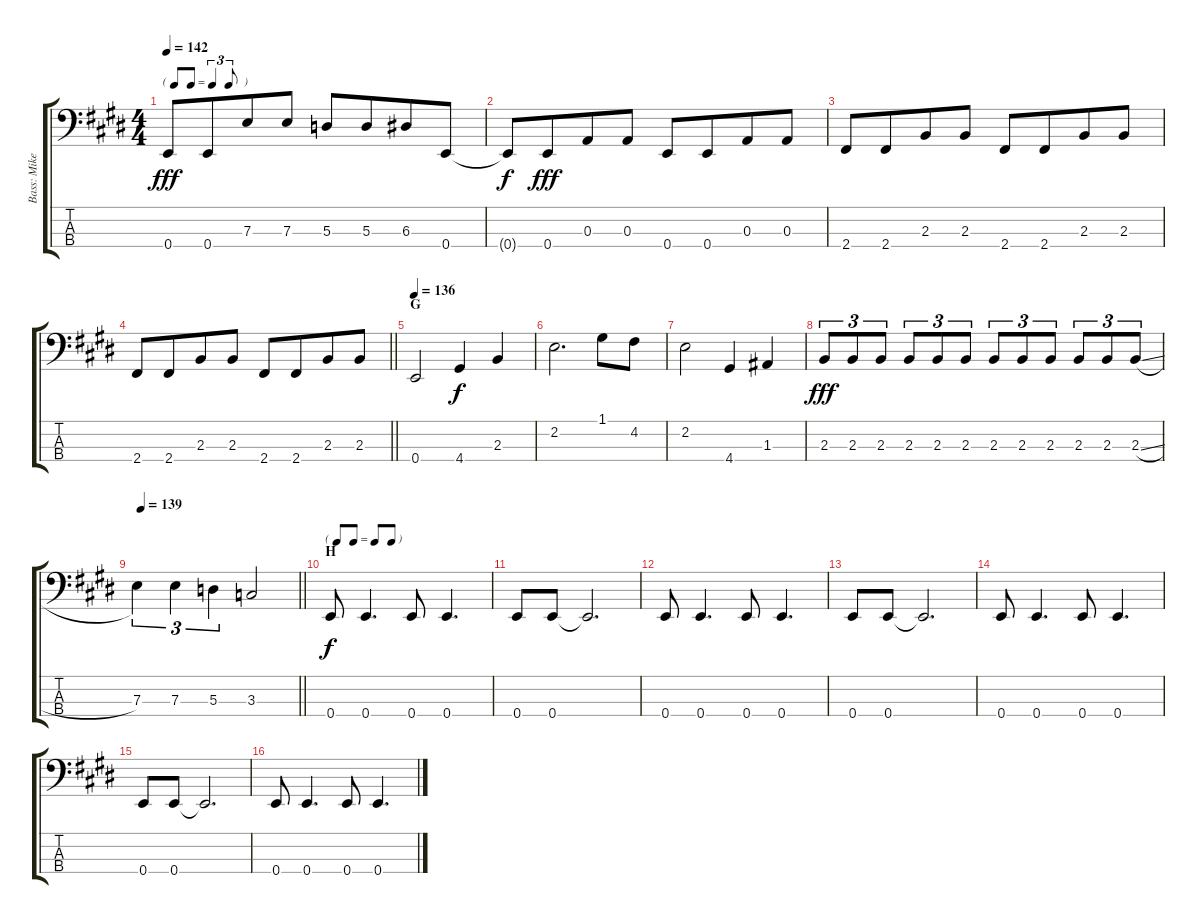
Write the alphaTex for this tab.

\track ("Bass: Mike" "Bass: Mike") {instrument electricbassfinger}
\staff {score tabs}
\tuning (G2 D2 A1 E1) {hide}
\ts (4 4)
\tf triplet8th
\tempo 142
\clef f4
\ks e
0.4.8{dy fff} 0.4.8{beam merge} 7.3.8 7.3.8 5.3.8 5.3.8{beam merge} 6.3.8 0.4.8 |
0.4{t}.8{dy f} 0.4.8{dy fff beam merge} 0.3.8 0.3.8 0.4.8 0.4.8{beam merge} 0.3.8 0.3.8 |
2.4.8 2.4.8{beam merge} 2.3.8 2.3.8 2.4.8 2.4.8{beam merge} 2.3.8 2.3.8 |
\barLineRight lightlight
2.4.8 2.4.8{beam merge} 2.3.8 2.3.8 2.4.8 2.4.8{beam merge} 2.3.8 2.3.8 |
\section ("" "G")
\tempo 136
0.4.2 4.4.4{dy f} 2.3.4 |
2.2.2{d} 1.1.8 4.2.8 |
2.2.2 4.4.4 1.3.4 |
2.3.8{tu (3 2) dy fff} 2.3.8{tu (3 2)} 2.3.8{tu (3 2)} 2.3.8{tu (3 2)} 2.3.8{tu (3 2)} 2.3.8{tu (3 2)} 2.3.8{tu (3 2)} 2.3.8{tu (3 2)} 2.3.8{tu (3 2)} 2.3.8{tu (3 2)} 2.3.8{tu (3 2)} 2.3{sl}.8{tu (3 2)} |
\tempo (139 0.03125)
\barLineRight lightlight
7.3.4{tu (3 2)} 7.3.4{tu (3 2)} 5.3.4{tu (3 2)} 3.3.2 |
\tf none
\section ("" "H")
0.4.8{dy f} 0.4.4{d} 0.4.8 0.4.4{d} |
0.4.8 0.4.8 0.4{t}.2{d} |
0.4.8 0.4.4{d} 0.4.8 0.4.4{d} |
0.4.8 0.4.8 0.4{t}.2{d} |
0.4.8 0.4.4{d} 0.4.8 0.4.4{d} |
0.4.8 0.4.8 0.4{t}.2{d} |
0.4.8 0.4.4{d} 0.4.8 0.4.4{d}
